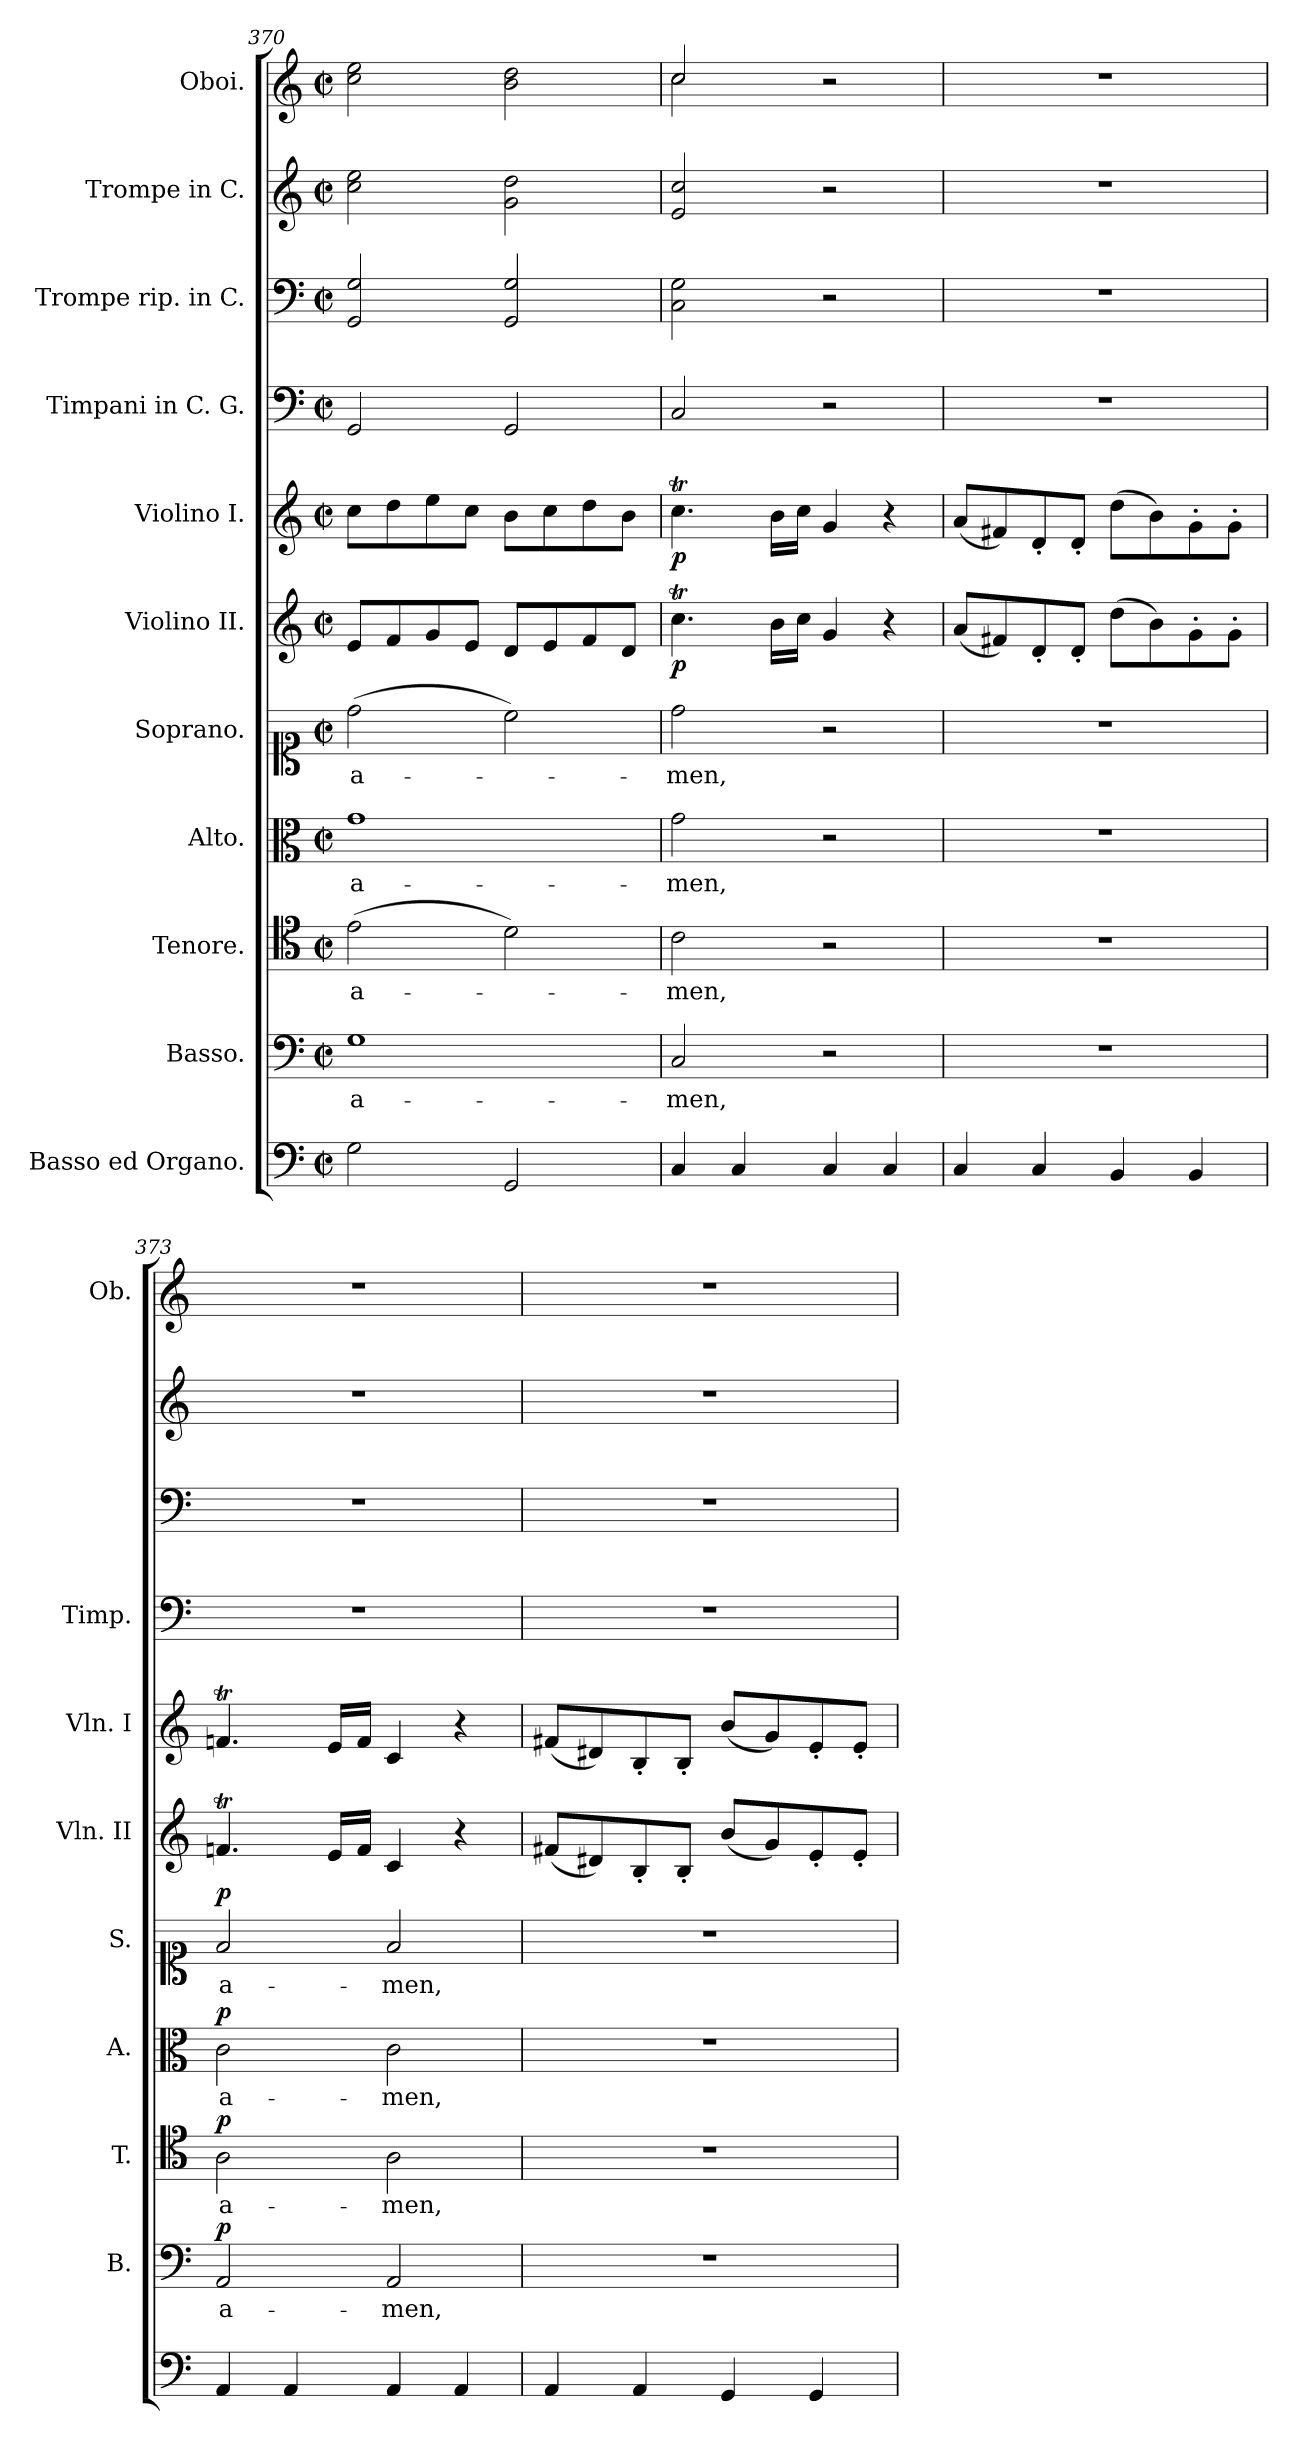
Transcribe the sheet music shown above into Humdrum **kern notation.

**kern	**kern	**text	**dynam	**kern	**text	**dynam	**kern	**text	**dynam	**kern	**text	**dynam	**kern	**dynam	**kern	**dynam	**kern	**kern	**kern	**kern
*part11	*part10	*part10	*part10	*part9	*part9	*part9	*part8	*part8	*part8	*part7	*part7	*part7	*part6	*part6	*part5	*part5	*part4	*part3	*part2	*part1
*staff11	*staff10	*staff10	*staff10	*staff9	*staff9	*staff9	*staff8	*staff8	*staff8	*staff7	*staff7	*staff7	*staff6	*staff6	*staff5	*staff5	*staff4	*staff3	*staff2	*staff1
*I"Basso ed  Organo.	*I"Basso.	*	*	*I"Tenore.	*	*	*I"Alto.	*	*	*I"Soprano.	*	*	*I"Violino II.	*	*I"Violino I.	*	*I"Timpani in C. G.	*I"Trompe rip. in C.	*I"Trompe in C.	*I"Oboi.
*	*I'B.	*	*	*I'T.	*	*	*I'A.	*	*	*I'S.	*	*	*I'Vln. II	*	*I'Vln. I	*	*I'Timp.	*	*	*I'Ob.
*clefF4	*clefF4	*	*	*clefC4	*	*	*clefC3	*	*	*clefC1	*	*	*clefG2	*	*clefG2	*	*clefF4	*clefF4	*clefG2	*clefG2
*k[]	*k[]	*	*	*k[]	*	*	*k[]	*	*	*k[]	*	*	*k[]	*	*k[]	*	*k[]	*k[]	*k[]	*k[]
*M2/2	*M2/2	*	*	*M2/2	*	*	*M2/2	*	*	*M2/2	*	*	*M2/2	*	*M2/2	*	*M2/2	*M2/2	*M2/2	*M2/2
*met(c|)	*met(c|)	*	*	*met(c|)	*	*	*met(c|)	*	*	*met(c|)	*	*	*met(c|)	*	*met(c|)	*	*met(c|)	*met(c|)	*met(c|)	*met(c|)
=370	=370	=370	=370	=370	=370	=370	=370	=370	=370	=370	=370	=370	=370	=370	=370	=370	=370	=370	=370	=370
!	!	!LO:LY:b	!	!	!LO:LY:b	!	!	!LO:LY:b	!	!	!LO:LY:b	!	!	!	!	!	!	!	!	!
2G\	1G	a-	.	(>2e\	a-	.	1g	a-	.	(>2dd\	a-	.	8e/L	.	8cc\L	.	2GG/	2GG/ 2G/	2cc\ 2ee\	2cc\ 2ee\
.	.	.	.	.	.	.	.	.	.	.	.	.	8f/	.	8dd\	.	.	.	.	.
.	.	.	.	.	.	.	.	.	.	.	.	.	8g/	.	8ee\	.	.	.	.	.
.	.	.	.	.	.	.	.	.	.	.	.	.	8e/J	.	8cc\J	.	.	.	.	.
2GG/	.	.	.	2d\)	.	.	.	.	.	2cc\)	.	.	8d/L	.	8b\L	.	2GG/	2GG/ 2G/	2g\ 2dd\	2b\ 2dd\
.	.	.	.	.	.	.	.	.	.	.	.	.	8e/	.	8cc\	.	.	.	.	.
.	.	.	.	.	.	.	.	.	.	.	.	.	8f/	.	8dd\	.	.	.	.	.
.	.	.	.	.	.	.	.	.	.	.	.	.	8d/J	.	8b\J	.	.	.	.	.
=371	=371	=371	=371	=371	=371	=371	=371	=371	=371	=371	=371	=371	=371	=371	=371	=371	=371	=371	=371	=371
!	!	!LO:LY:b	!	!	!LO:LY:b	!	!	!LO:LY:b	!	!	!LO:LY:b	!	!	!LO:DY:b	!	!LO:DY:b	!	!	!	!
*	*	*	*	*	*	*	*	*	*	*	*	*	*	*	*	*	*	*	*	*^
4C/	2C/	-men,	.	2c\	-men,	.	2g\	-men,	.	2dd\	-men,	.	4.ccT\	p	4.ccT\	p	2C/	2C\ 2G\	2e/ 2cc/	2cc/	2cc\
4C/	.	.	.	.	.	.	.	.	.	.	.	.	.	.	.	.	.	.	.	.	.
.	.	.	.	.	.	.	.	.	.	.	.	.	16b\LL	.	16b\LL	.	.	.	.	.	.
.	.	.	.	.	.	.	.	.	.	.	.	.	16cc\JJ	.	16cc\JJ	.	.	.	.	.	.
4C/	2r	.	.	2r	.	.	2r	.	.	2r	.	.	4g/	.	4g/	.	2r	2r	2r	2r	2ryy
4C/	.	.	.	.	.	.	.	.	.	.	.	.	4r	.	4r	.	.	.	.	.	.
*	*	*	*	*	*	*	*	*	*	*	*	*	*	*	*	*	*	*	*	*v	*v
=372	=372	=372	=372	=372	=372	=372	=372	=372	=372	=372	=372	=372	=372	=372	=372	=372	=372	=372	=372	=372
4C/	1r	.	.	1r	.	.	1r	.	.	1r	.	.	(<8a/L	.	(<8a/L	.	1r	1r	1r	1r
.	.	.	.	.	.	.	.	.	.	.	.	.	8f#X/)	.	8f#X/)	.	.	.	.	.
4C/	.	.	.	.	.	.	.	.	.	.	.	.	8d'/	.	8d'/	.	.	.	.	.
.	.	.	.	.	.	.	.	.	.	.	.	.	8d'/J	.	8d'/J	.	.	.	.	.
4BB/	.	.	.	.	.	.	.	.	.	.	.	.	(>8dd\L	.	(>8dd\L	.	.	.	.	.
.	.	.	.	.	.	.	.	.	.	.	.	.	8b\)	.	8b\)	.	.	.	.	.
4BB/	.	.	.	.	.	.	.	.	.	.	.	.	8g'\	.	8g'\	.	.	.	.	.
.	.	.	.	.	.	.	.	.	.	.	.	.	8g'\J	.	8g'\J	.	.	.	.	.
=373	=373	=373	=373	=373	=373	=373	=373	=373	=373	=373	=373	=373	=373	=373	=373	=373	=373	=373	=373	=373
!	!	!LO:LY:b	!LO:DY:a	!	!LO:LY:b	!LO:DY:a	!	!LO:LY:b	!LO:DY:a	!	!LO:LY:b	!LO:DY:a	!	!	!	!	!	!	!	!
4AA/	2AA/	a-	p	2A\	a-	p	2c\	a-	p	2f/	a-	p	4.fnT/	.	4.fnT/	.	1r	1r	1r	1r
4AA/	.	.	.	.	.	.	.	.	.	.	.	.	.	.	.	.	.	.	.	.
.	.	.	.	.	.	.	.	.	.	.	.	.	16e/LL	.	16e/LL	.	.	.	.	.
.	.	.	.	.	.	.	.	.	.	.	.	.	16f/JJ	.	16f/JJ	.	.	.	.	.
!	!	!LO:LY:b	!	!	!LO:LY:b	!	!	!LO:LY:b	!	!	!LO:LY:b	!	!	!	!	!	!	!	!	!
4AA/	2AA/	-men,	.	2A\	-men,	.	2c\	-men,	.	2f/	-men,	.	4c/	.	4c/	.	.	.	.	.
4AA/	.	.	.	.	.	.	.	.	.	.	.	.	4r	.	4r	.	.	.	.	.
!!LO:LB:g=z
=374	=374	=374	=374	=374	=374	=374	=374	=374	=374	=374	=374	=374	=374	=374	=374	=374	=374	=374	=374	=374
4AA/	1r	.	.	1r	.	.	1r	.	.	1r	.	.	(<8f#X/L	.	(<8f#X/L	.	1r	1r	1r	1r
.	.	.	.	.	.	.	.	.	.	.	.	.	8d#X/)	.	8d#X/)	.	.	.	.	.
4AA/	.	.	.	.	.	.	.	.	.	.	.	.	8B'/	.	8B'/	.	.	.	.	.
.	.	.	.	.	.	.	.	.	.	.	.	.	8B'/J	.	8B'/J	.	.	.	.	.
4GG/	.	.	.	.	.	.	.	.	.	.	.	.	(<8b/L	.	(<8b/L	.	.	.	.	.
.	.	.	.	.	.	.	.	.	.	.	.	.	8g/)	.	8g/)	.	.	.	.	.
4GG/	.	.	.	.	.	.	.	.	.	.	.	.	8e'/	.	8e'/	.	.	.	.	.
.	.	.	.	.	.	.	.	.	.	.	.	.	8e'/J	.	8e'/J	.	.	.	.	.
=	=	=	=	=	=	=	=	=	=	=	=	=	=	=	=	=	=	=	=	=
*-	*-	*-	*-	*-	*-	*-	*-	*-	*-	*-	*-	*-	*-	*-	*-	*-	*-	*-	*-	*-
